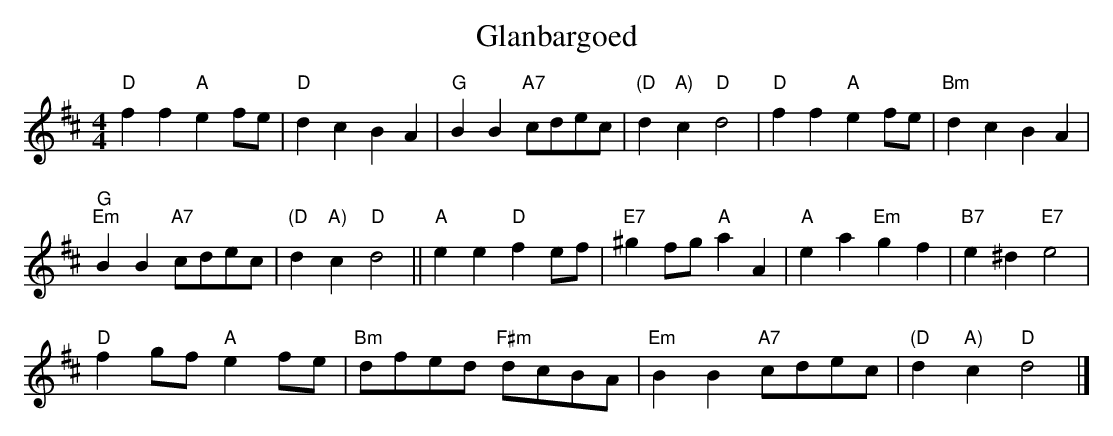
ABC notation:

X:1
T:Glanbargoed
M:4/4
L:1/8
K:D
"D"f2 f2 "A"e2 fe | "D"d2 c2 B2 A2 |\
 "G"B2 B2 "A7"cdec | "(D"d2 "A)"c2 "D"d4 |\
"D"f2 f2 "A"e2 fe | "Bm"d2 c2 B2 A2 |
 "G;Em"B2 B2 "A7"cdec | "(D"d2 "A)"c2 "D"d4 ||\
"A"e2 e2 "D"f2 ef | "E7"^g2 fg "A"a2 A2 |\
 "A"e2 a2 "Em"g2 f2 | "B7"e2 ^d2 "E7"e4 |
"D"f2 gf "A"e2 fe | "Bm"dfed "F#m"dcBA |\
"Em"B2 B2 "A7"cdec | "(D"d2 "A)"c2 "D"d4 |]\
